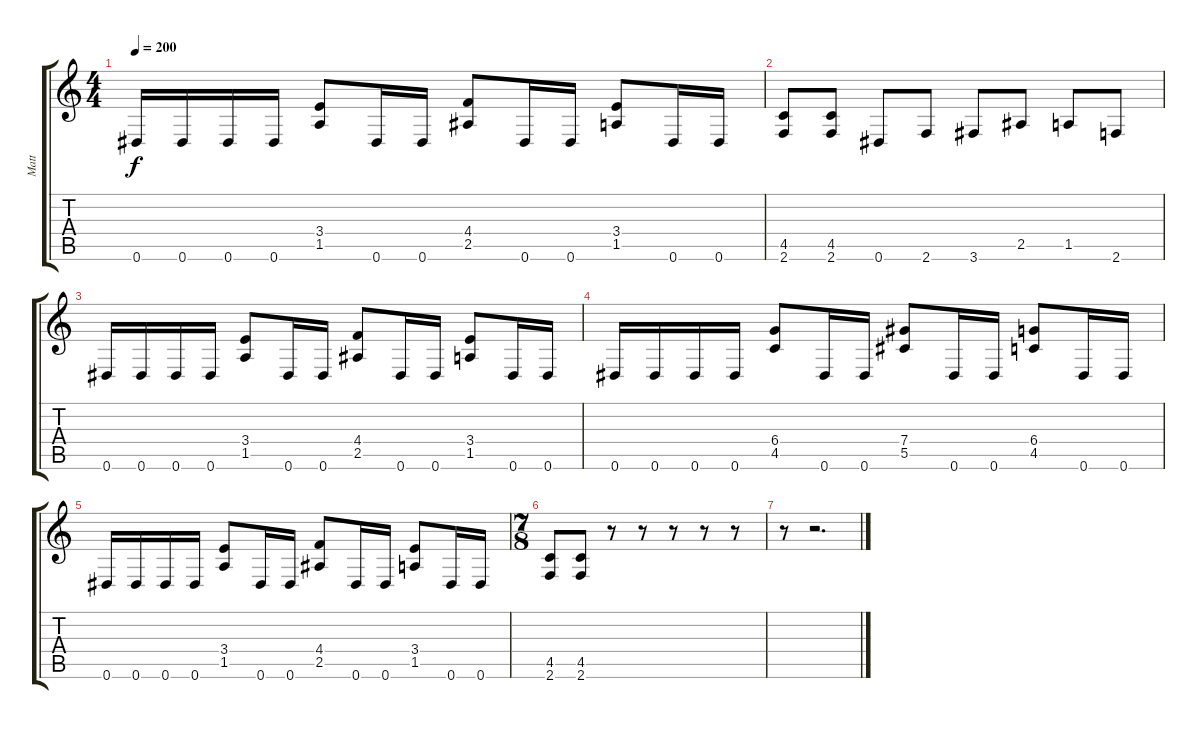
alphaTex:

\track ("Matt" "Matt") {instrument overdrivenguitar}
\staff {score tabs}
\tuning (Eb4 Bb3 Gb3 Db3 Ab2 Eb2) {hide}
\ts (4 4)
\tempo 200
\clef g2
\ks c
0.6.16{dy f} 0.6.16 0.6.16 0.6.16 (3.4 1.5).8 0.6.16 0.6.16 (4.4 2.5).8 0.6.16 0.6.16 (3.4 1.5).8 0.6.16 0.6.16 |
(4.5 2.6).8 (4.5 2.6).8 0.6.8 2.6.8 3.6.8 2.5.8 1.5.8 2.6.8 |
0.6.16 0.6.16 0.6.16 0.6.16 (3.4 1.5).8 0.6.16 0.6.16 (4.4 2.5).8 0.6.16 0.6.16 (3.4 1.5).8 0.6.16 0.6.16 |
0.6.16 0.6.16 0.6.16 0.6.16 (6.4 4.5).8 0.6.16 0.6.16 (7.4 5.5).8 0.6.16 0.6.16 (6.4 4.5).8 0.6.16 0.6.16 |
0.6.16 0.6.16 0.6.16 0.6.16 (3.4 1.5).8 0.6.16 0.6.16 (4.4 2.5).8 0.6.16 0.6.16 (3.4 1.5).8 0.6.16 0.6.16 |
\ts (7 8)
(4.5 2.6).8 (4.5 2.6).8 r.8 r.8 r.8 r.8 r.8 |
r.8 r.2{d}
